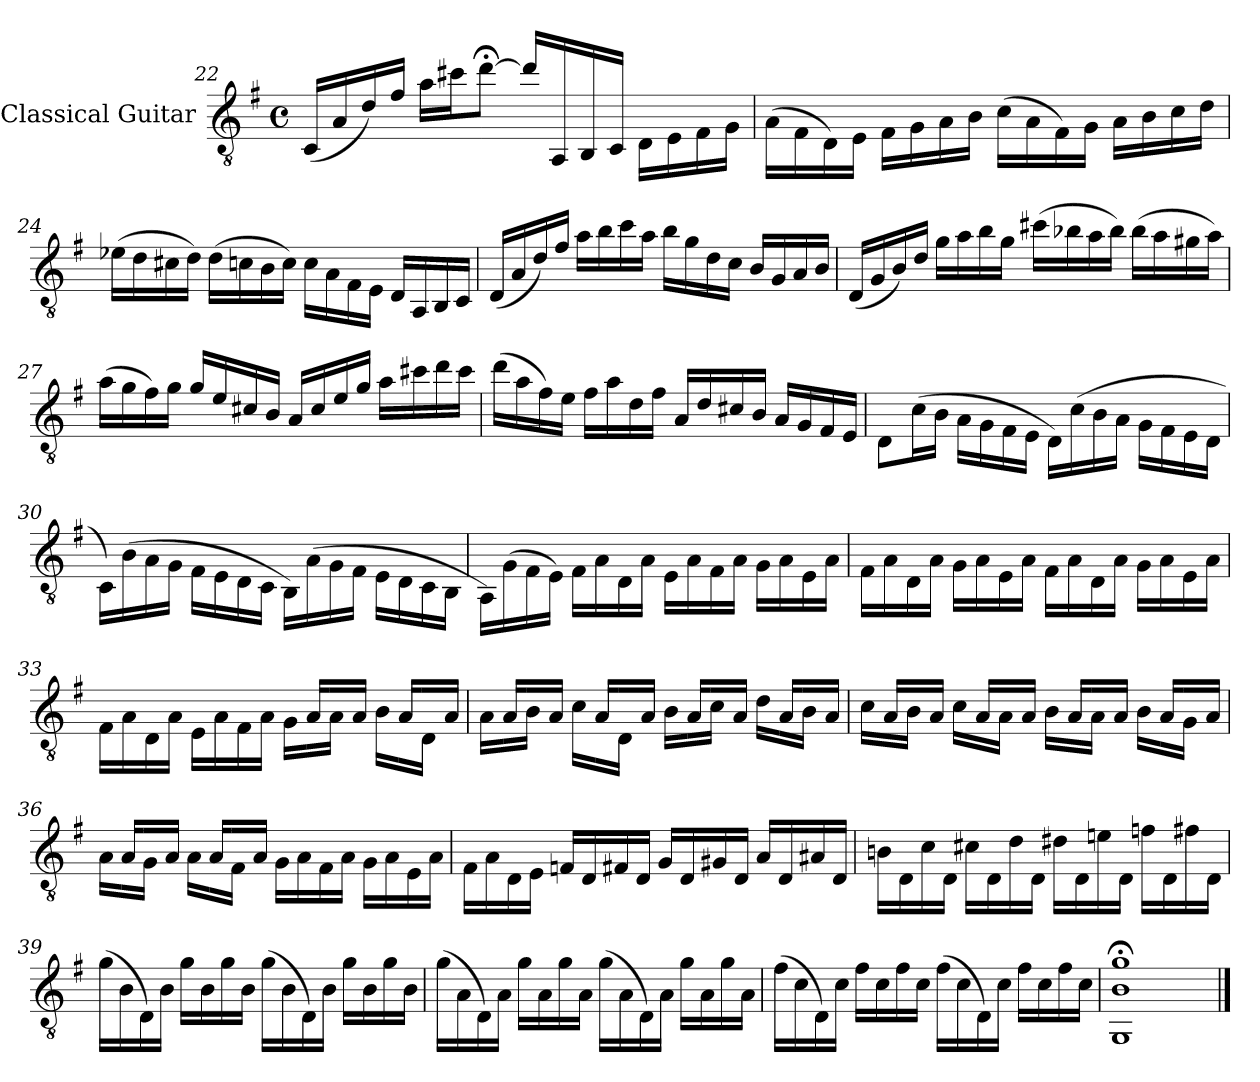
**kern
*part1
*staff1
*I"Classical Guitar
*I'Guit.
*clefGv2
*k[f#]
*M4/4
*met(c)
=22
(<16C/LL
16A/
16d/)
16f#/JJ
16a\LL
16cc#X\J
[8dd;<\J
16dd/LL]
16AA/
16BB/
16C/JJ
16D\LL
16E\
16F#\
16G\JJ
!!LO:LB:g=z
=23
(>16A\LL
16F#\
16D\)
16E\JJ
16F#\LL
16G\
16A\
16B\JJ
(>16c\LL
16A\
16F#\)
16G\JJ
16A\LL
16B\
16c\
16d\JJ
=24
(>16e-X\LL
16d\
16c#X\
16d\JJ)
(>16d\LL
16cn\
16B\
16c\JJ)
16c\LL
16A\
16F#\
16E\JJ
16D/LL
16AA/
16BB/
16C/JJ
!!LO:LB:g=z
=25
(<16D/LL
16A/
16d/)
16f#/JJ
16a\LL
16b\
16cc\
16a\JJ
16b\LL
16g\
16d\
16c\JJ
16B/LL
16G/
16A/
16B/JJ
=26
(<16D/LL
16G/
16B/)
16d/JJ
16g\LL
16a\
16b\
16g\JJ
(>16cc#X\LL
16b-X\
16a\
16b-\JJ)
(>16b-\LL
16a\
16g#X\
16a\JJ)
!!LO:LB:g=z
=27
(>16a\LL
16g\
16f#\)
16g\JJ
16g/LL
16e/
16c#X/
16B/JJ
16A/LL
16c#/
16e/
16g/JJ
16a\LL
16cc#X\
16dd\
16cc#\JJ
=28
(>16dd\LL
16a\
16f#\)
16e\JJ
16f#\LL
16a\
16d\
16f#\JJ
16A/LL
16d/
16c#X/
16B/JJ
16A/LL
16G/
16F#/
16E/JJ
!!LO:LB:g=z
=29
8D\L
(>16c\L
16B\JJ
16A\LL
16G\
16F#\
16E\JJ
16D\LL)
(>16c\
16B\
16A\JJ
16G\LL
16F#\
16E\
16D\JJ
=30
16C\LL)
(>16B\
16A\
16G\JJ
16F#\LL
16E\
16D\
16C\JJ
16BB\LL)
(>16A\
16G\
16F#\JJ
16E\LL
16D\
16C\
16BB\JJ
!!LO:LB:g=z
=31
16AA\LL)
(>16G\
16F#\
16E\JJ)
16F#\LL
16A\
16D\
16A\JJ
16E\LL
16A\
16F#\
16A\JJ
16G\LL
16A\
16E\
16A\JJ
=32
16F#\LL
16A\
16D\
16A\JJ
16G\LL
16A\
16E\
16A\JJ
16F#\LL
16A\
16D\
16A\JJ
16G\LL
16A\
16E\
16A\JJ
!!LO:LB:g=z
=33
*^
16F#\LL	2ryy
16A\	.
16D\	.
16A\JJ	.
16E\LL	.
16A\	.
16F#\	.
16A\JJ	.
16ryy	16G\LL
16A/LL	16ryy
16ryy	16A\JJ
16A/JJ	16ryy
16ryy	16B\LL
16A/LL	16ryy
16ryy	16D\JJ
16A/JJ	16ryy
=34	=34
16ryy	16A\LL
16A/LL	16ryy
16ryy	16B\JJ
16A/JJ	16ryy
16ryy	16c\LL
16A/LL	16ryy
16ryy	16D\JJ
16A/JJ	16ryy
16ryy	16B\LL
16A/LL	16ryy
16ryy	16c\JJ
16A/JJ	16ryy
16ryy	16d\LL
16A/LL	16ryy
16ryy	16B\JJ
16A/JJ	16ryy
!!LO:LB:g=z	!!
=35	=35
16ryy	16c\LL
16A/LL	16ryy
16ryy	16B\JJ
16A/JJ	16ryy
16ryy	16c\LL
16A/LL	16ryy
16ryy	16A\JJ
16A/JJ	16ryy
16ryy	16B\LL
16A/LL	16ryy
16ryy	16A\JJ
16A/JJ	16ryy
16ryy	16B\LL
16A/LL	16ryy
16ryy	16G\JJ
16A/JJ	16ryy
=36	=36
16ryy	16A\LL
16A/LL	16ryy
16ryy	16G\JJ
16A/JJ	16ryy
16ryy	16A\LL
16A/LL	16ryy
16ryy	16F#\JJ
16A/JJ	16ryy
16G\LL	2ryy
16A\	.
16F#\	.
16A\JJ	.
16G\LL	.
16A\	.
16E\	.
16A\JJ	.
*v	*v
!!LO:LB:g=z
=37
16F#\LL
16A\
16D\
16E\JJ
16Fn/LL
16D/
16F#X/
16D/JJ
16G/LL
16D/
16G#X/
16D/JJ
16A/LL
16D/
16A#X/
16D/JJ
=38
16Bn\LL
16D\
16c\
16D\JJ
16c#X\LL
16D\
16d\
16D\JJ
16d#X\LL
16D\
16en\
16D\JJ
16fn\LL
16D\
16f#X\
16D\JJ
!!LO:LB:g=z
=39
(>16g\LL
16B\
16D\)
16B\JJ
16g\LL
16B\
16g\
16B\JJ
(>16g\LL
16B\
16D\)
16B\JJ
16g\LL
16B\
16g\
16B\JJ
=40
(>16g\LL
16A\
16D\)
16A\JJ
16g\LL
16A\
16g\
16A\JJ
(>16g\LL
16A\
16D\)
16A\JJ
16g\LL
16A\
16g\
16A\JJ
!!LO:LB:g=z
=41
(>16f#\LL
16c\
16D\)
16c\JJ
16f#\LL
16c\
16f#\
16c\JJ
(>16f#\LL
16c\
16D\)
16c\JJ
16f#\LL
16c\
16f#\
16c\JJ
=42
1GG;< 1B;< 1g;<
==
*-
